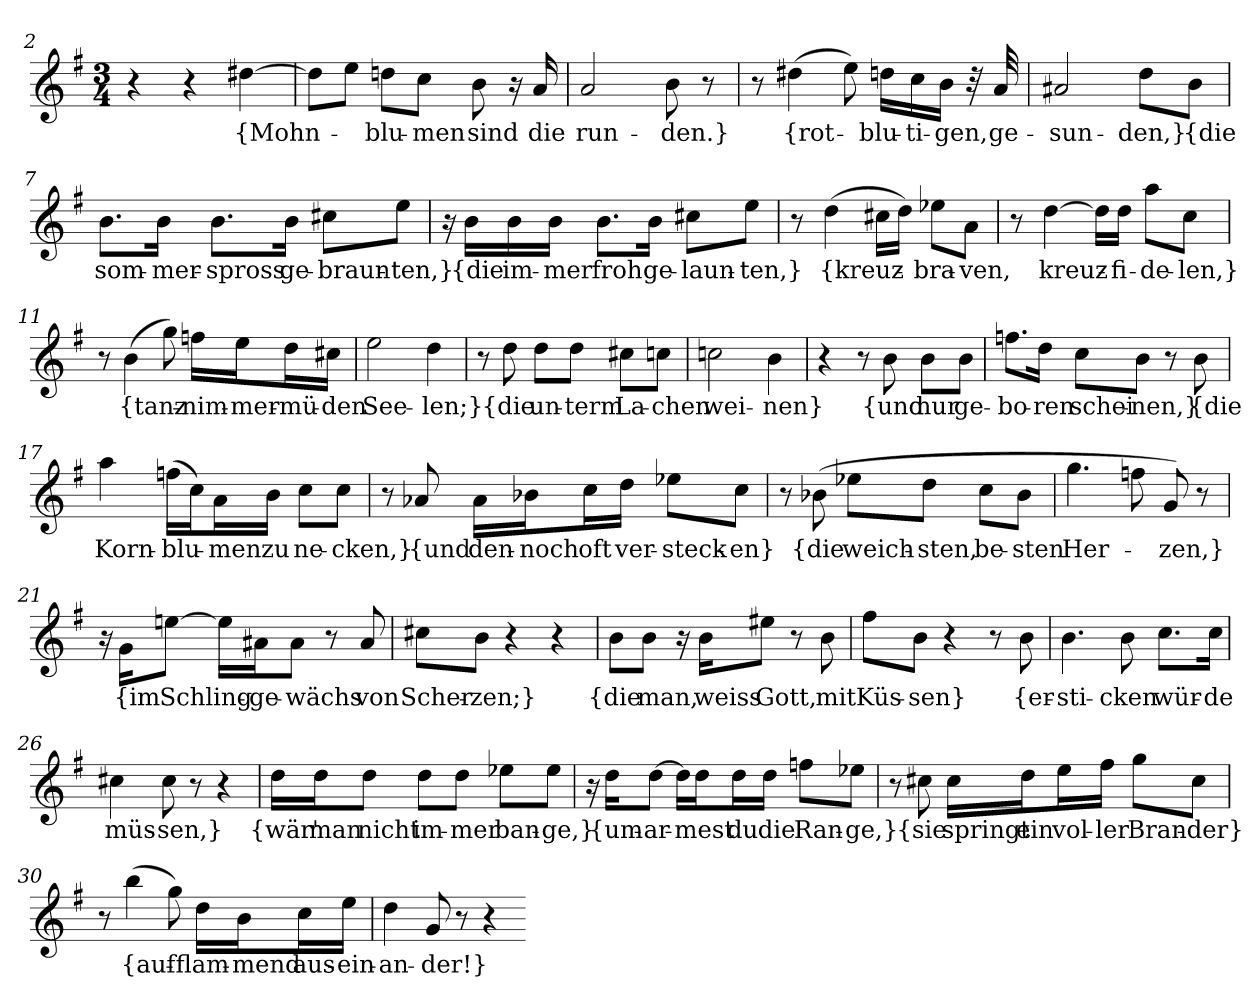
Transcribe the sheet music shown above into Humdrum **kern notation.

**kern	**text
*part1	*part1
*staff1	*staff1
*clefG2	*
*k[f#]	*
*M3/4	*
=2	=2
4r	.
4r	.
[4dd#X	{Mohn-
=3	=3
8dd#\L]	.
8ee\J	.
8ddn\L	-blu-
8cc\J	-men
8b	sind
16r	.
16a	die
=4	=4
2a	run-
8b	-den.}
8r	.
=5	=5
8r	.
(4dd#X	{rot-
8ee)	.
16ddn\LL	-blu-
16cc\	-ti-
16b\JJ	-gen,
32r	.
32a	ge-
=6	=6
2a#X	-sun-
8dd\L	-den,}
8b\J	{die
=7	=7
8.b\L	som-
16b\Jk	-mer-
8.b\L	-spross
16b\Jk	ge-
8cc#X\L	-braun-
8ee\J	-ten,}
=8	=8
16r	.
16b\LL	{die
16b\	im-
16b\JJ	-mer
8.b\L	froh
16b\Jk	ge-
8cc#X\L	-laun-
8ee\J	-ten,}
=9	=9
8r	.
(4dd	{kreuz-
16cc#X\LL	.
16dd\JJ)	.
8ee-X\L	-bra-
8a\J	-ven,
=10	=10
8r	.
[4dd	kreuz-
16dd\LL]	.
16dd\JJ	-fi-
8aa\L	-de-
8cc\J	-len,}
=11	=11
8r	.
(4b	{tanz-
8gg)	.
16ffn\LL	-nim-
16ee\J	-mer-
16dd\L	-mü-
16cc#X\JJ	-den
=12	=12
2ee	See-
4dd	-len;}
=13	=13
8r	.
8dd	{die
8dd\L	un-
8dd\J	-term
8cc#X\L	La-
8ccn\J	-chen
=14	=14
2ccn	wei-
4b	-nen}
=15	=15
4r	.
8r	.
8b	{und
8b\L	nur
8b\J	ge-
=16	=16
8.ffn\L	-bo-
16dd\Jk	-ren
8cc\L	schei-
8b\J	-nen,}
8r	.
8b	{die
=17	=17
4aa	Korn-
(16ffn\LL	-blu-
16cc\J)	.
16a\L	-men
16b\JJ	zu
8cc\L	ne-
8cc\J	-cken,}
=18	=18
8r	.
8a-X	{und
16a-\LL	den-
16b-X\J	-noch
16cc\L	oft
16dd\JJ	ver-
8ee-X\L	-steck-
8cc\J	-en}
=19	=19
8r	.
(8b-X	{die
8ee-X\L	weich-
8dd\J	-sten,
8cc\L	be-
8b-\J	-sten
=20	=20
4.gg	Her-
8ffn	.
8g)	-zen,}
8r	.
=21	=21
16r	.
16g\KL	{im
[8een\J	Schling-
16een\LL]	.
16a#X\J	-ge-
8a#\J	-wächs
8r	.
8a#	von
=22	=22
8cc#X\L	Scher-
8b\J	-zen;}
4r	.
4r	.
=23	=23
8b\L	{die
8b\J	man,
16r	.
16b\KL	weiss
8ee#X\J	Gott,
8r	.
8b	mit
=24	=24
8ff#\L	Küs-
8b\J	-sen}
4r	.
8r	.
8b	{er-
=25	=25
4.b	-sti-
8b	-cken
8.cc\L	wür-
16cc\Jk	-de
=26	=26
4cc#X	müs-
8cc#	-sen,}
8r	.
4r	.
=27	=27
16dd\LL	{wär'
16dd\J	man
8dd\J	nicht
8dd\L	im-
8dd\J	-mer
8ee-X\L	ban-
8ee-\J	-ge,}
=28	=28
16r	.
16dd\KL	{um-
[8dd\J	-ar-
16dd\LL]	.
16dd\J	-mest
16dd\L	du
16dd\JJ	die
8ffn\L	Ran-
8ee-X\J	-ge,}
=29	=29
8r	.
8cc#X	{sie
16cc#\LL	springt
16dd\J	ein
16ee\L	vol-
16ff#\JJ	-ler
8gg\L	Bran-
8cc#\J	-der}
=30	=30
8r	.
(4bb	{auf-
8gg)	.
16dd\LL	-flam-
16b\J	-mend
16cc\L	aus-
16ee\JJ	-ein-
=31	=31
4dd	-an-
8g	der!}
8r	.
4r	.
=-	=-
*-	*-
